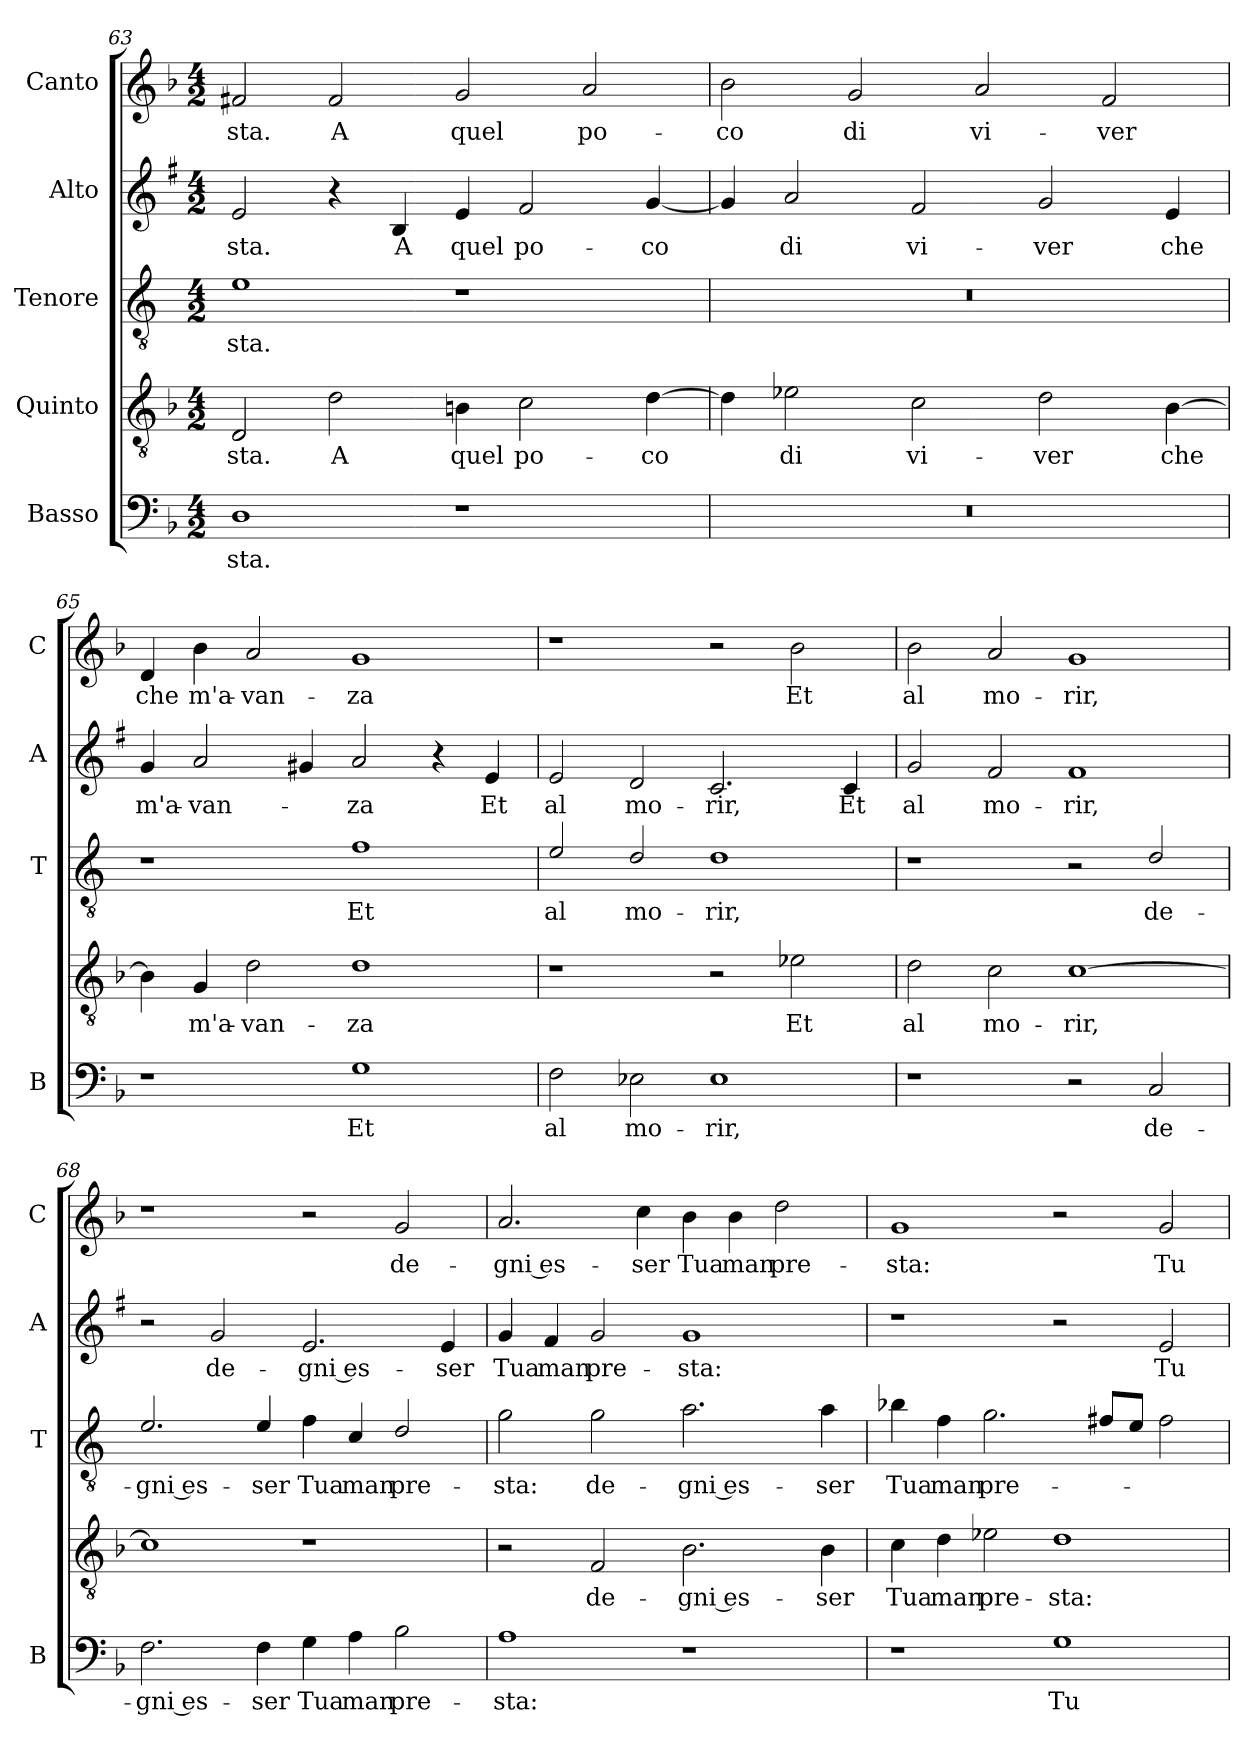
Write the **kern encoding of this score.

**kern	**text	**kern	**text	**kern	**text	**kern	**text	**kern	**text
*part5	*part5	*part4	*part4	*part3	*part3	*part2	*part2	*part1	*part1
*staff5	*staff5	*staff4	*staff4	*staff3	*staff3	*staff2	*staff2	*staff1	*staff1
*I"Basso	*	*I"Quinto	*	*I"Tenore	*	*I"Alto	*	*I"Canto	*
*I'B	*	*	*	*I'T	*	*I'A	*	*I'C	*
*clefF4	*	*clefGv2	*	*clefGv2	*	*clefG2	*	*clefG2	*
*	*	*	*	*ITrd4c7	*	*ITrd1c2	*	*	*
*k[b-]	*	*k[b-]	*	*k[b-]	*	*k[b-]	*	*k[b-]	*
*F:	*	*F:	*	*F:	*	*F:	*	*F:	*
*M4/2	*	*M4/2	*	*M4/2	*	*M4/2	*	*M4/2	*
=63	=63	=63	=63	=63	=63	=63	=63	=63	=63
!	!LO:LY:b	!	!LO:LY:b	!	!LO:LY:b	!	!LO:LY:b	!	!LO:LY:b
1D	-sta.	2D/	-sta.	1A	-sta.	2d/	-sta.	2f#X/	-sta.
!	!	!	!LO:LY:b	!	!	!	!	!	!LO:LY:b
.	.	2d\	A	.	.	4r	.	2f#/	A
!	!	!	!	!	!	!	!LO:LY:b	!	!
.	.	.	.	.	.	4A/	A	.	.
!	!	!	!LO:LY:b	!	!	!	!LO:LY:b	!	!LO:LY:b
1r	.	4Bn\	quel	1r	.	4d/	quel	2g/	quel
!	!	!	!LO:LY:b	!	!	!	!LO:LY:b	!	!
.	.	2c\	po-	.	.	2e/	po-	.	.
!	!	!	!	!	!	!	!	!	!LO:LY:b
.	.	.	.	.	.	.	.	2a/	po-
!	!	!	!LO:LY:b	!	!	!	!LO:LY:b	!	!
.	.	[4d\	-co	.	.	[4f/	-co	.	.
!!LO:LB:g=z
=64	=64	=64	=64	=64	=64	=64	=64	=64	=64
!	!	!	!	!	!	!	!	!	!LO:LY:b
0r	.	4d\]	.	0r	.	4f/]	.	2b-\	-co
!	!	!	!LO:LY:b	!	!	!	!LO:LY:b	!	!
.	.	2e-X\	di	.	.	2g/	di	.	.
!	!	!	!	!	!	!	!	!	!LO:LY:b
.	.	.	.	.	.	.	.	2g/	di
!	!	!	!LO:LY:b	!	!	!	!LO:LY:b	!	!
.	.	2c\	vi-	.	.	2e/	vi-	.	.
!	!	!	!	!	!	!	!	!	!LO:LY:b
.	.	.	.	.	.	.	.	2a/	vi-
!	!	!	!LO:LY:b	!	!	!	!LO:LY:b	!	!
.	.	2d\	-ver	.	.	2f/	-ver	.	.
!	!	!	!	!	!	!	!	!	!LO:LY:b
.	.	.	.	.	.	.	.	2f/	-ver
!	!	!	!LO:LY:b	!	!	!	!LO:LY:b	!	!
.	.	[4B-\	che	.	.	4d/	che	.	.
=65	=65	=65	=65	=65	=65	=65	=65	=65	=65
!	!	!	!	!	!	!	!LO:LY:b	!	!LO:LY:b
1r	.	4B-\]	.	1r	.	4f/	m'a-	4d/	che
!	!	!	!LO:LY:b	!	!	!	!LO:LY:b	!	!LO:LY:b
.	.	4G/	m'a-	.	.	2g/	-van-	4b-\	m'a-
!	!	!	!LO:LY:b	!	!	!	!	!	!LO:LY:b
.	.	2d\	-van-	.	.	.	.	2a/	-van-
.	.	.	.	.	.	4f#X/	.	.	.
!	!LO:LY:b	!	!LO:LY:b	!	!LO:LY:b	!	!LO:LY:b	!	!LO:LY:b
1G	Et	1d	-za	1B-	Et	2g/	-za	1g	-za
.	.	.	.	.	.	4r	.	.	.
!	!	!	!	!	!	!	!LO:LY:b	!	!
.	.	.	.	.	.	4d/	Et	.	.
=66	=66	=66	=66	=66	=66	=66	=66	=66	=66
!	!LO:LY:b	!	!	!	!LO:LY:b	!	!LO:LY:b	!	!
2F\	al	1r	.	2A/	al	2d/	al	1r	.
!	!LO:LY:b	!	!	!	!LO:LY:b	!	!LO:LY:b	!	!
2E-X\	mo-	.	.	2G/	mo-	2c/	mo-	.	.
!	!LO:LY:b	!	!	!	!LO:LY:b	!	!LO:LY:b	!	!
1E-	-rir,	2r	.	1G	-rir,	2.B-/	-rir,	2r	.
!	!	!	!LO:LY:b	!	!	!	!	!	!LO:LY:b
.	.	2e-X\	Et	.	.	.	.	2b-\	Et
!	!	!	!	!	!	!	!LO:LY:b	!	!
.	.	.	.	.	.	4B-/	Et	.	.
=67	=67	=67	=67	=67	=67	=67	=67	=67	=67
!	!	!	!LO:LY:b	!	!	!	!LO:LY:b	!	!LO:LY:b
1r	.	2d\	al	1r	.	2f/	al	2b-\	al
!	!	!	!LO:LY:b	!	!	!	!LO:LY:b	!	!LO:LY:b
.	.	2c\	mo-	.	.	2e/	mo-	2a/	mo-
!	!	!	!LO:LY:b	!	!	!	!LO:LY:b	!	!LO:LY:b
2r	.	[1c	-rir,	2r	.	1e	-rir,	1g	-rir,
!	!LO:LY:b	!	!	!	!LO:LY:b	!	!	!	!
2C/	de-	.	.	2G/	de-	.	.	.	.
=68	=68	=68	=68	=68	=68	=68	=68	=68	=68
!	!LO:LY:b	!	!	!	!LO:LY:b	!	!	!	!
2.F\	-gni es-	1c]	.	2.A/	-gni es-	2r	.	1r	.
!	!	!	!	!	!	!	!LO:LY:b	!	!
.	.	.	.	.	.	2f/	de-	.	.
!	!LO:LY:b	!	!	!	!LO:LY:b	!	!	!	!
4F\	-ser	.	.	4A/	-ser	.	.	.	.
!	!LO:LY:b	!	!	!	!LO:LY:b	!	!LO:LY:b	!	!
4G\	Tua	1r	.	4B-\	Tua	2.d/	-gni es-	2r	.
!	!LO:LY:b	!	!	!	!LO:LY:b	!	!	!	!
4A\	man	.	.	4F/	man	.	.	.	.
!	!LO:LY:b	!	!	!	!LO:LY:b	!	!	!	!LO:LY:b
2B-\	pre-	.	.	2G/	pre-	.	.	2g/	de-
!	!	!	!	!	!	!	!LO:LY:b	!	!
.	.	.	.	.	.	4d/	-ser	.	.
=69	=69	=69	=69	=69	=69	=69	=69	=69	=69
!	!LO:LY:b	!	!	!	!LO:LY:b	!	!LO:LY:b	!	!LO:LY:b
1A	-sta:	2r	.	2c\	-sta:	4f/	Tua	2.a/	-gni es-
!	!	!	!	!	!	!	!LO:LY:b	!	!
.	.	.	.	.	.	4e/	man	.	.
!	!	!	!LO:LY:b	!	!LO:LY:b	!	!LO:LY:b	!	!
.	.	2F/	de-	2c\	de-	2f/	pre-	.	.
!	!	!	!	!	!	!	!	!	!LO:LY:b
.	.	.	.	.	.	.	.	4cc\	-ser
!	!	!	!LO:LY:b	!	!LO:LY:b	!	!LO:LY:b	!	!LO:LY:b
1r	.	2.B-\	-gni es-	2.d\	-gni es-	1f	-sta:	4b-\	Tua
!	!	!	!	!	!	!	!	!	!LO:LY:b
.	.	.	.	.	.	.	.	4b-\	man
!	!	!	!	!	!	!	!	!	!LO:LY:b
.	.	.	.	.	.	.	.	2dd\	pre-
!	!	!	!LO:LY:b	!	!LO:LY:b	!	!	!	!
.	.	4B-\	-ser	4d\	-ser	.	.	.	.
!!LO:LB:g=z
=70	=70	=70	=70	=70	=70	=70	=70	=70	=70
!	!	!	!LO:LY:b	!	!LO:LY:b	!	!	!	!LO:LY:b
1r	.	4c\	Tua	4e-X\	Tua	1r	.	1g	-sta:
!	!	!	!LO:LY:b	!	!LO:LY:b	!	!	!	!
.	.	4d\	man	4B-\	man	.	.	.	.
!	!	!	!LO:LY:b	!	!LO:LY:b	!	!	!	!
.	.	2e-X\	pre-	2.c\	pre-	.	.	.	.
!	!LO:LY:b	!	!LO:LY:b	!	!	!	!	!	!
1G	Tu	1d	-sta:	.	.	2r	.	2r	.
.	.	.	.	8Bn/L	.	.	.	.	.
.	.	.	.	8A/J	.	.	.	.	.
!	!	!	!	!	!	!	!LO:LY:b	!	!LO:LY:b
.	.	.	.	2B\	.	2d/	Tu	2g/	Tu
=	=	=	=	=	=	=	=	=	=
*-	*-	*-	*-	*-	*-	*-	*-	*-	*-
